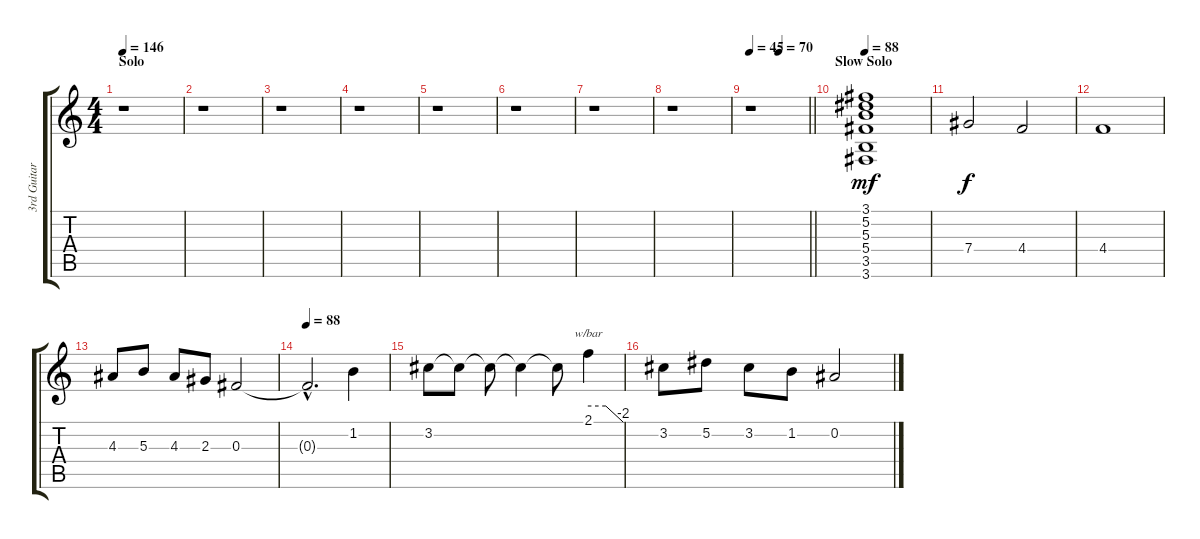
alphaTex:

\track ("3rd Guitar" "3rd Guitar") {instrument overdrivenguitar}
\staff {score tabs}
\tuning (Eb4 Bb3 Gb3 Db3 Ab2 Eb2) {hide}
\ts (4 4)
\section ("" "Solo")
\tempo 146
\clef g2
\ks c
r.1{dy mf} |
r.1 |
r.1 |
r.1 |
r.1 |
r.1 |
r.1 |
r.1 |
\tempo 45
\tempo (70 0.5)
\barLineRight lightlight
r.1 |
\section ("" "Slow Solo")
\tempo 88
(3.1 5.2 5.3 5.4 3.5 3.6).1 |
7.4.2{dy f} 4.4.2 |
4.4.1 |
4.3.8 5.3.8 4.3.8 2.3.8 0.3.2 |
\tempo 88
0.3{hac t}.2{d} 1.2.4 |
3.2.8 3.2{t}.8 3.2{t}.8 3.2{t}.4 3.2{t}.8 2.1.4{tbe (custom default 0 0 30 0 60 -8)} |
3.2.8 5.2.8 3.2.8 1.2.8 0.2.2
